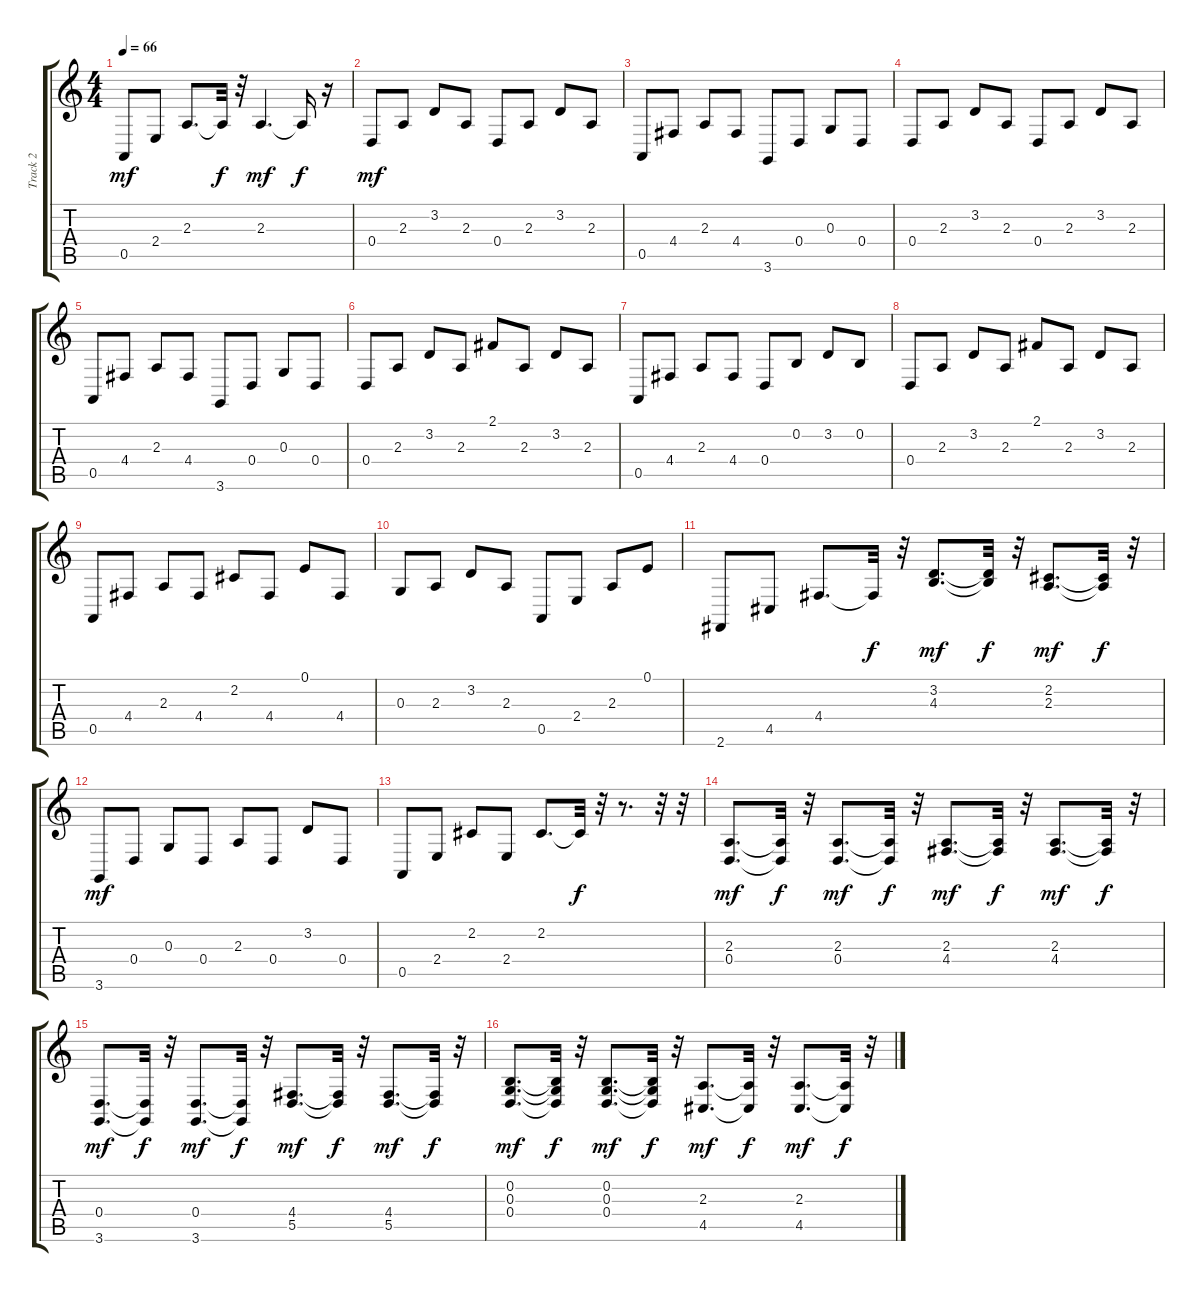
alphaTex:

\track ("Track 2" "Track 2") {instrument acousticgrandpiano}
\staff {score tabs}
\tuning (E4 B3 G3 D3 A2 E2) {hide}
\ts (4 4)
\tempo 66
\clef g2
\ks c
0.5.8{dy mf} 2.4.8 2.3.8{d} 2.3{t}.32{dy f} r.32 2.3.4{d dy mf} 2.3{t}.16{dy f} r.16 |
0.4.8{dy mf} 2.3.8 3.2.8 2.3.8 0.4.8 2.3.8 3.2.8 2.3.8 |
0.5.8 4.4.8 2.3.8 4.4.8 3.6.8 0.4.8 0.3.8 0.4.8 |
0.4.8 2.3.8 3.2.8 2.3.8 0.4.8 2.3.8 3.2.8 2.3.8 |
0.5.8 4.4.8 2.3.8 4.4.8 3.6.8 0.4.8 0.3.8 0.4.8 |
0.4.8 2.3.8 3.2.8 2.3.8 2.1.8 2.3.8 3.2.8 2.3.8 |
0.5.8 4.4.8 2.3.8 4.4.8 0.4.8 0.2.8 3.2.8 0.2.8 |
0.4.8 2.3.8 3.2.8 2.3.8 2.1.8 2.3.8 3.2.8 2.3.8 |
0.5.8 4.4.8 2.3.8 4.4.8 2.2.8 4.4.8 0.1.8 4.4.8 |
0.3.8 2.3.8 3.2.8 2.3.8 0.5.8 2.4.8 2.3.8 0.1.8 |
2.6.8 4.5.8 4.4.8{d} 4.4{t}.32{dy f} r.32 (3.2 4.3).8{d dy mf} (3.2{t} 4.3{t}).32{dy f} r.32 (2.2 2.3).8{d dy mf} (2.2{t} 2.3{t}).32{dy f} r.32 |
3.6.8{dy mf} 0.4.8 0.3.8 0.4.8 2.3.8 0.4.8 3.2.8 0.4.8 |
0.5.8 2.4.8 2.2.8 2.4.8 2.2.8{d} 2.2{t}.32{dy f} r.32 r.8{d} r.32 r.32 |
(2.3 0.4).8{d dy mf} (2.3{t} 0.4{t}).32{dy f} r.32 (2.3 0.4).8{d dy mf} (2.3{t} 0.4{t}).32{dy f} r.32 (2.3 4.4).8{d dy mf} (2.3{t} 4.4{t}).32{dy f} r.32 (2.3 4.4).8{d dy mf} (2.3{t} 4.4{t}).32{dy f} r.32 |
(0.4 3.6).8{d dy mf} (0.4{t} 3.6{t}).32{dy f} r.32 (0.4 3.6).8{d dy mf} (0.4{t} 3.6{t}).32{dy f} r.32 (4.4 5.5).8{d dy mf} (4.4{t} 5.5{t}).32{dy f} r.32 (4.4 5.5).8{d dy mf} (4.4{t} 5.5{t}).32{dy f} r.32 |
(0.2 0.3 0.4).8{d dy mf} (0.2{t} 0.3{t} 0.4{t}).32{dy f} r.32 (0.2 0.3 0.4).8{d dy mf} (0.2{t} 0.3{t} 0.4{t}).32{dy f} r.32 (2.3 4.5).8{d dy mf} (2.3{t} 4.5{t}).32{dy f} r.32 (2.3 4.5).8{d dy mf} (2.3{t} 4.5{t}).32{dy f} r.32
